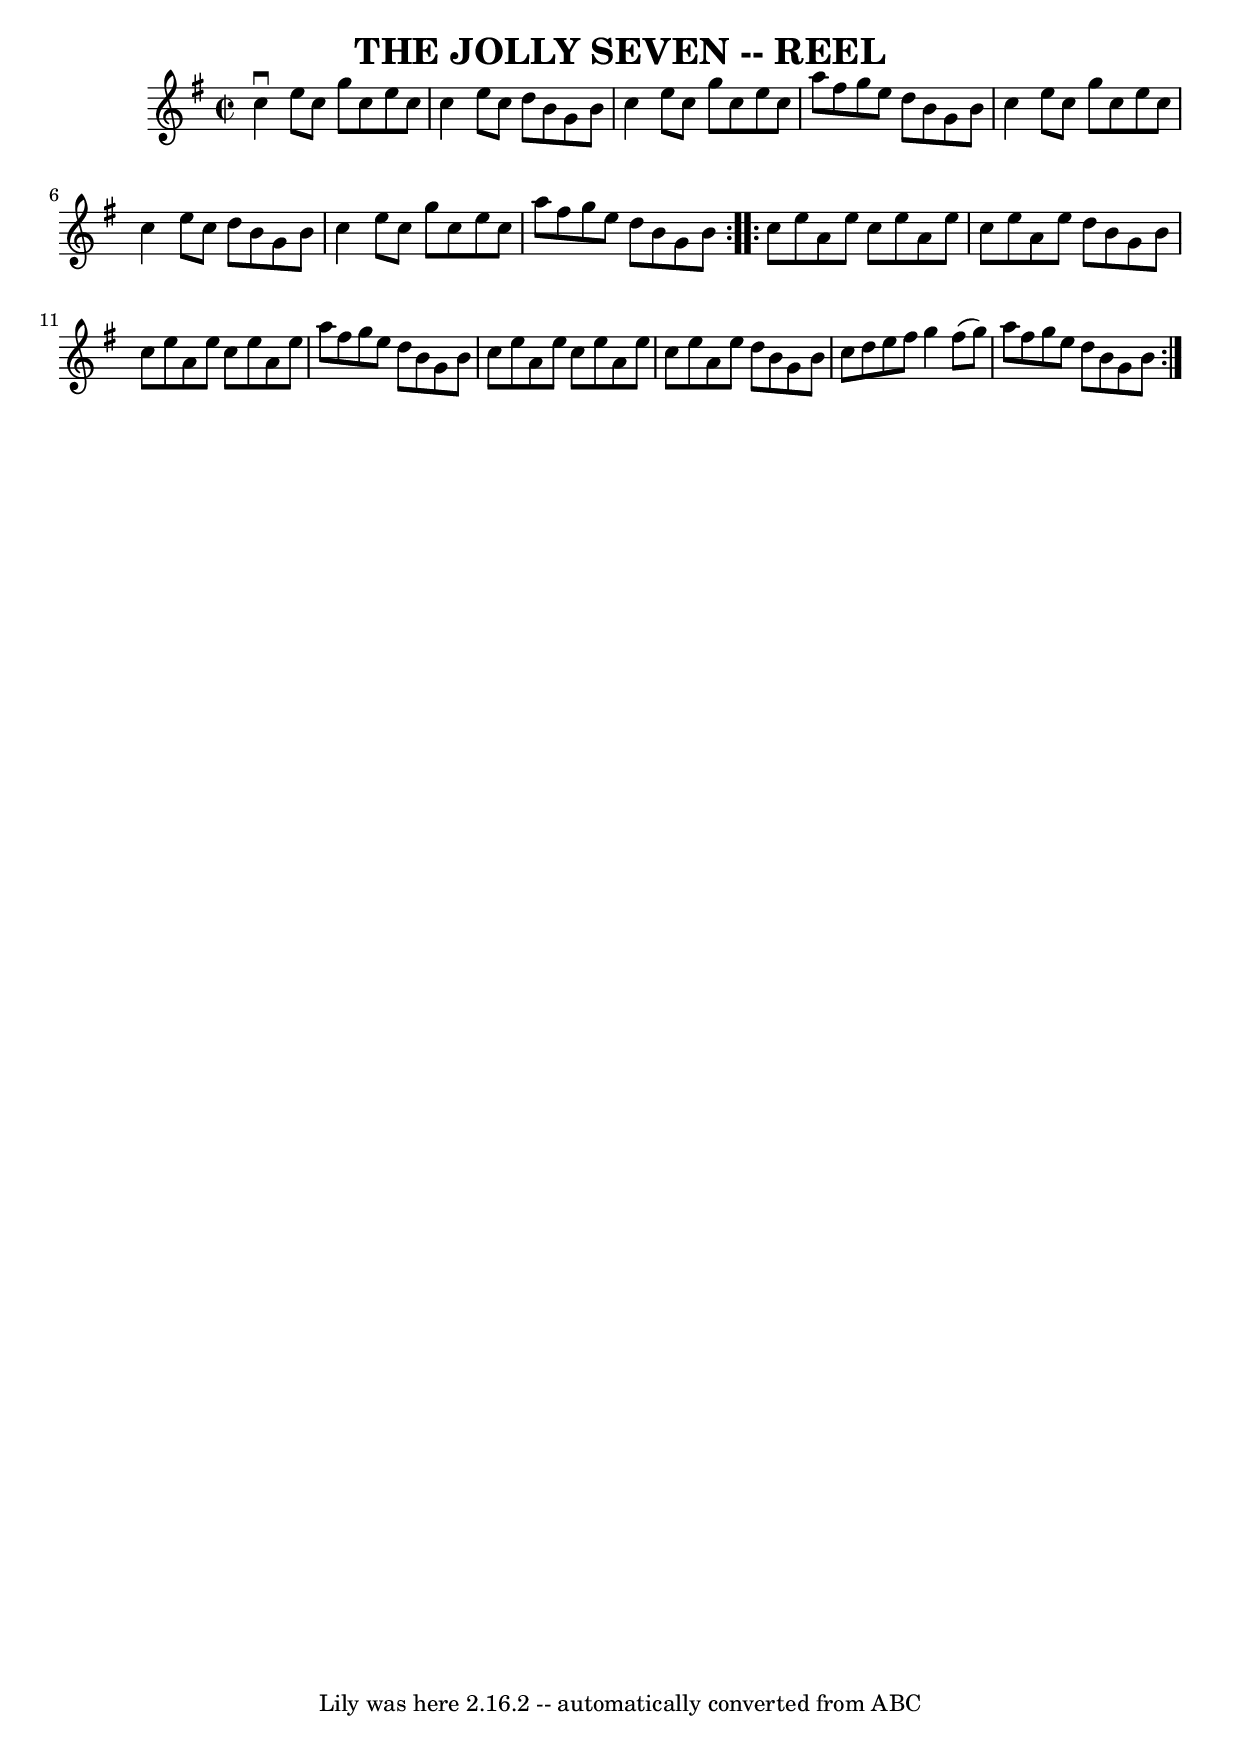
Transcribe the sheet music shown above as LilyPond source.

\version "2.16.2"
\include "Mammoth.ily"
\header {
  %% book = "Ryan's Mammoth Collection of Fiddle Tunes"
 crossRefNumber = "1"
 footnotes = ""
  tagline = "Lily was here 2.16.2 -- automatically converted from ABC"
  title = "THE JOLLY SEVEN -- REEL"

}
voicedefault =  {



  \repeat volta 2 {

    \override Staff.TimeSignature #'style = #'C
    \time 2/2 
    \key a \dorian
 c''4^\downbow e''8 c''8 g''8 c''8 e''8 c''8     |
 c''4 e''8 c''8 d''8 b'8 g'8 b'8     |
 c''4 e''8 c''8 g''8 c''8 e''8 c''8    |
 a''8 fis''8 g''8 e''8 d''8 b'8 g'8 b'8     |
     |
 c''4 e''8 c''8 g''8 c''8 e''8 c''8    |
 c''4 e''8 c''8 d''8 b'8 g'8 b'8     |
 c''4 e''8 c''8 g''8 c''8 e''8 c''8     |
 a''8 fis''8 g''8    
 e''8 d''8 b'8 g'8 b'8    
  }     
  \repeat volta 2 {
 c''8 e''8 a'8 e''8 c''8 e''8 a'8 e''8     |
 c''8 e''8 a'8 e''8 d''8 b'8 g'8 b'8     |
 c''8 e''8 a'8 e''8 c''8 e''8 a'8 e''8     |
 a''8 fis''8 g''8 e''8 d''8 b'8 g'8 b'8    |  |
 c''8 e''8 a'8 e''8 c''8 e''8 a'8 e''8     |
 c''8 e''8 a'8 e''8 d''8 b'8 g'8 b'8     |
 c''8 d''8 e''8 fis''8 g''4 fis''8 (g''8)    |
 a''8 fis''8 g''8 e''8 d''8    
 b'8 g'8 b'8    
  }   

}

\score{
  <<

    \context Staff="default"
    {
      \voicedefault 
      
    }

  >>
  \layout {
    
  }
  \midi {
  }

}
